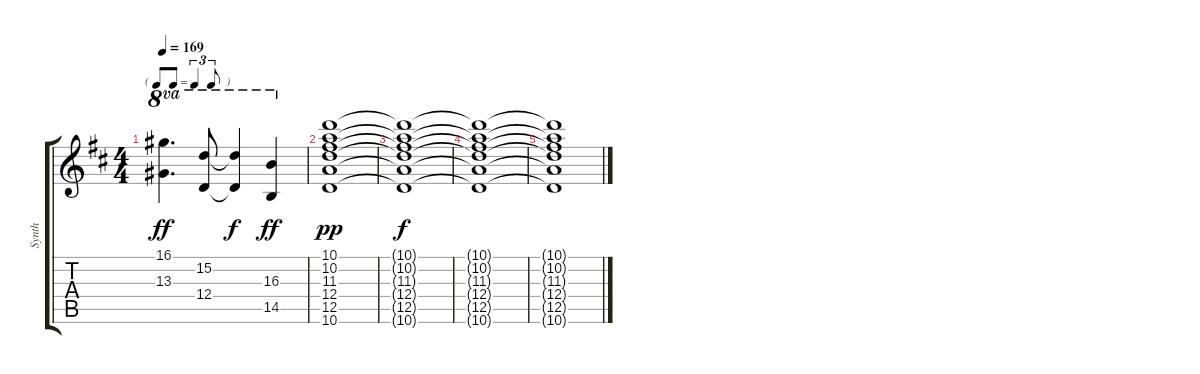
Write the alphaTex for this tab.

\track ("Synth" "Synth") {instrument acousticguitarnylon}
\staff {score tabs}
\tuning (E4 B3 G3 D3 A2 E2) {hide}
\ts (4 4)
\tf triplet8th
\tempo 169
\clef g2
\ks bminor
(16.1 13.3).4{d ot 8va dy ff} (15.2 12.4).8{ot 8va} (15.2{t} 12.4{t}).4{ot 8va dy f} (16.3 14.5).4{ot 8va dy ff} |
(10.1 10.2 11.3 12.4 12.5 10.6).1{dy pp} |
(10.1{t} 10.2{t} 11.3{t} 12.4{t} 12.5{t} 10.6{t}).1{dy f} |
(10.1{t} 10.2{t} 11.3{t} 12.4{t} 12.5{t} 10.6{t}).1 |
(10.1{t} 10.2{t} 11.3{t} 12.4{t} 12.5{t} 10.6{t}).1
